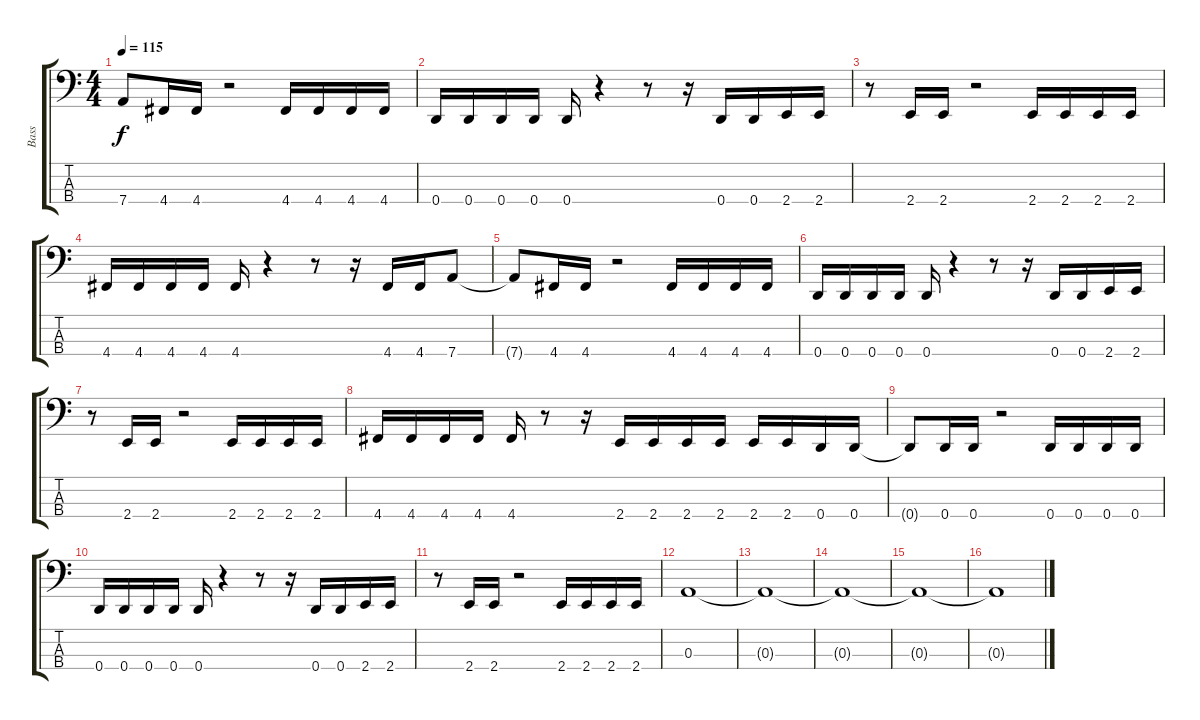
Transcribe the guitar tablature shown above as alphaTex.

\track ("Bass" "Bass") {instrument electricbasspick}
\staff {score tabs}
\tuning (G2 D2 A1 D1) {hide}
\ts (4 4)
\tempo 115
\clef f4
\ks c
7.4{t}.8{dy f} 4.4.16 4.4.16 r.2 4.4.16 4.4.16 4.4.16 4.4.16 |
0.4.16 0.4.16 0.4.16 0.4.16 0.4.16 r.4 r.8 r.16 0.4.16 0.4.16 2.4.16 2.4.16 |
r.8 2.4.16 2.4.16 r.2 2.4.16 2.4.16 2.4.16 2.4.16 |
4.4.16 4.4.16 4.4.16 4.4.16 4.4.16 r.4 r.8 r.16 4.4.16 4.4.16 7.4.8 |
7.4{t}.8 4.4.16 4.4.16 r.2 4.4.16 4.4.16 4.4.16 4.4.16 |
0.4.16 0.4.16 0.4.16 0.4.16 0.4.16 r.4 r.8 r.16 0.4.16 0.4.16 2.4.16 2.4.16 |
r.8 2.4.16 2.4.16 r.2 2.4.16 2.4.16 2.4.16 2.4.16 |
4.4.16 4.4.16 4.4.16 4.4.16 4.4.16 r.8 r.16 2.4.16 2.4.16 2.4.16 2.4.16 2.4.16 2.4.16 0.4.16 0.4.16 |
0.4{t}.8 0.4.16 0.4.16 r.2 0.4.16 0.4.16 0.4.16 0.4.16 |
0.4.16 0.4.16 0.4.16 0.4.16 0.4.16 r.4 r.8 r.16 0.4.16 0.4.16 2.4.16 2.4.16 |
r.8 2.4.16 2.4.16 r.2 2.4.16 2.4.16 2.4.16 2.4.16 |
0.3.1 |
0.3{t}.1 |
0.3{t}.1 |
0.3{t}.1 |
0.3{t}.1
